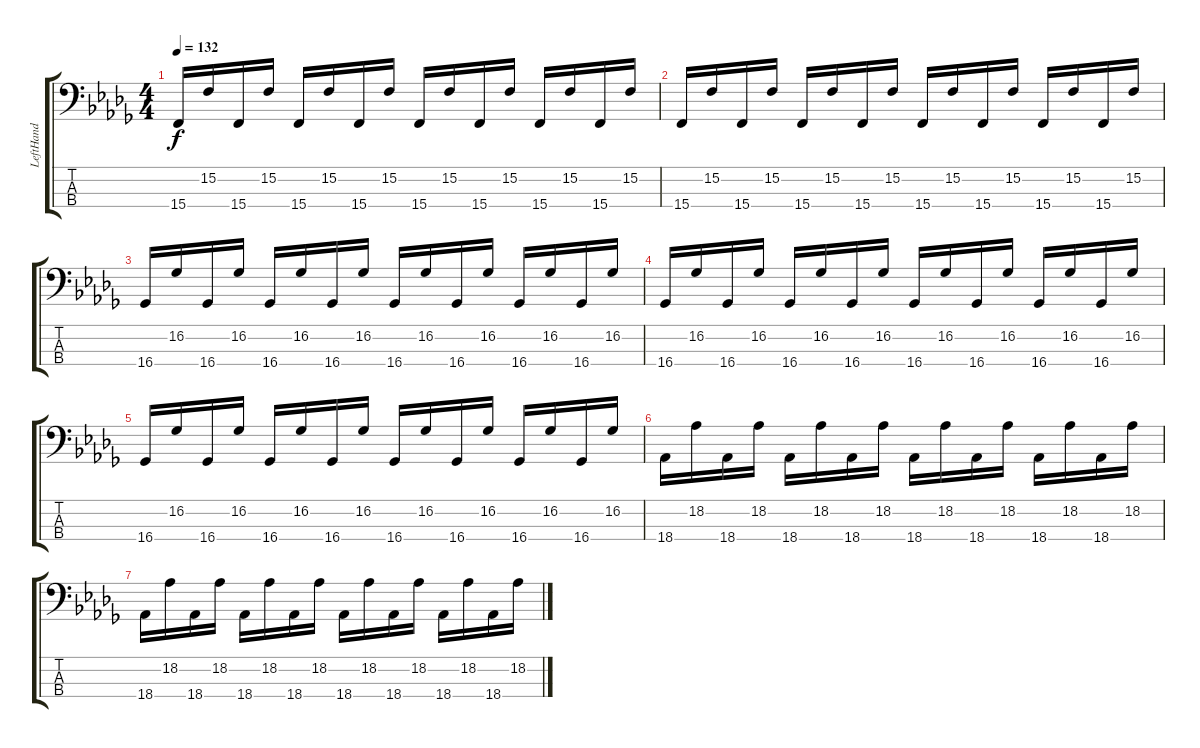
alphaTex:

\track ("LeftHand" "LeftHand") {instrument acousticgrandpiano}
\staff {score tabs}
\tuning (G2 D2 A1 D1) {hide}
\ts (4 4)
\tempo 132
\clef f4
\ks bbminor
15.4.16{dy f} 15.2.16 15.4.16 15.2.16 15.4.16 15.2.16 15.4.16 15.2.16 15.4.16 15.2.16 15.4.16 15.2.16 15.4.16 15.2.16 15.4.16 15.2.16 |
15.4.16 15.2.16 15.4.16 15.2.16 15.4.16 15.2.16 15.4.16 15.2.16 15.4.16 15.2.16 15.4.16 15.2.16 15.4.16 15.2.16 15.4.16 15.2.16 |
16.4.16 16.2.16 16.4.16 16.2.16 16.4.16 16.2.16 16.4.16 16.2.16 16.4.16 16.2.16 16.4.16 16.2.16 16.4.16 16.2.16 16.4.16 16.2.16 |
16.4.16 16.2.16 16.4.16 16.2.16 16.4.16 16.2.16 16.4.16 16.2.16 16.4.16 16.2.16 16.4.16 16.2.16 16.4.16 16.2.16 16.4.16 16.2.16 |
16.4.16 16.2.16 16.4.16 16.2.16 16.4.16 16.2.16 16.4.16 16.2.16 16.4.16 16.2.16 16.4.16 16.2.16 16.4.16 16.2.16 16.4.16 16.2.16 |
18.4.16 18.2.16 18.4.16 18.2.16 18.4.16 18.2.16 18.4.16 18.2.16 18.4.16 18.2.16 18.4.16 18.2.16 18.4.16 18.2.16 18.4.16 18.2.16 |
18.4.16 18.2.16 18.4.16 18.2.16 18.4.16 18.2.16 18.4.16 18.2.16 18.4.16 18.2.16 18.4.16 18.2.16 18.4.16 18.2.16 18.4.16 18.2.16
